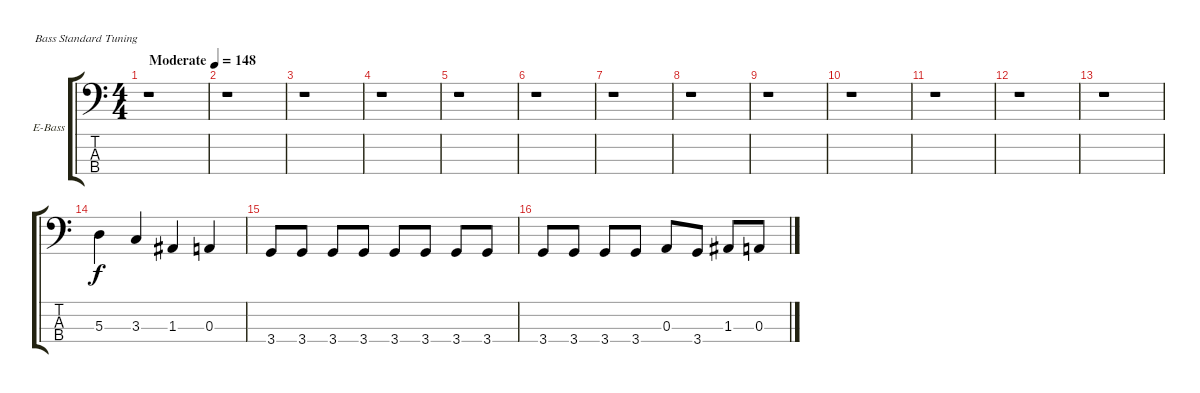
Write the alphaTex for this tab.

\bracketExtendMode groupsimilarinstruments
\firstSystemTrackNameOrientation horizontal
\otherSystemsTrackNameOrientation horizontal
\track ("Bass" "E-Bass") {instrument electricbassfinger}
\staff {score tabs}
\tuning (G2 D2 A1 E1)
\ts (4 4)
\beaming (8 2 2 2 2)
\tempo (148 "Moderate")
\clef f4
\ks c
r.1{dy f instrument electricbassfinger} |
r.1 |
r.1 |
r.1 |
r.1 |
r.1 |
r.1 |
r.1 |
r.1 |
r.1 |
r.1 |
r.1 |
r.1 |
5.3.4 3.3.4 1.3.4 0.3.4 |
3.4.8 3.4.8 3.4.8 3.4.8 3.4.8 3.4.8 3.4.8 3.4.8 |
3.4.8 3.4.8 3.4.8 3.4.8 0.3.8 3.4.8 1.3.8 0.3.8
